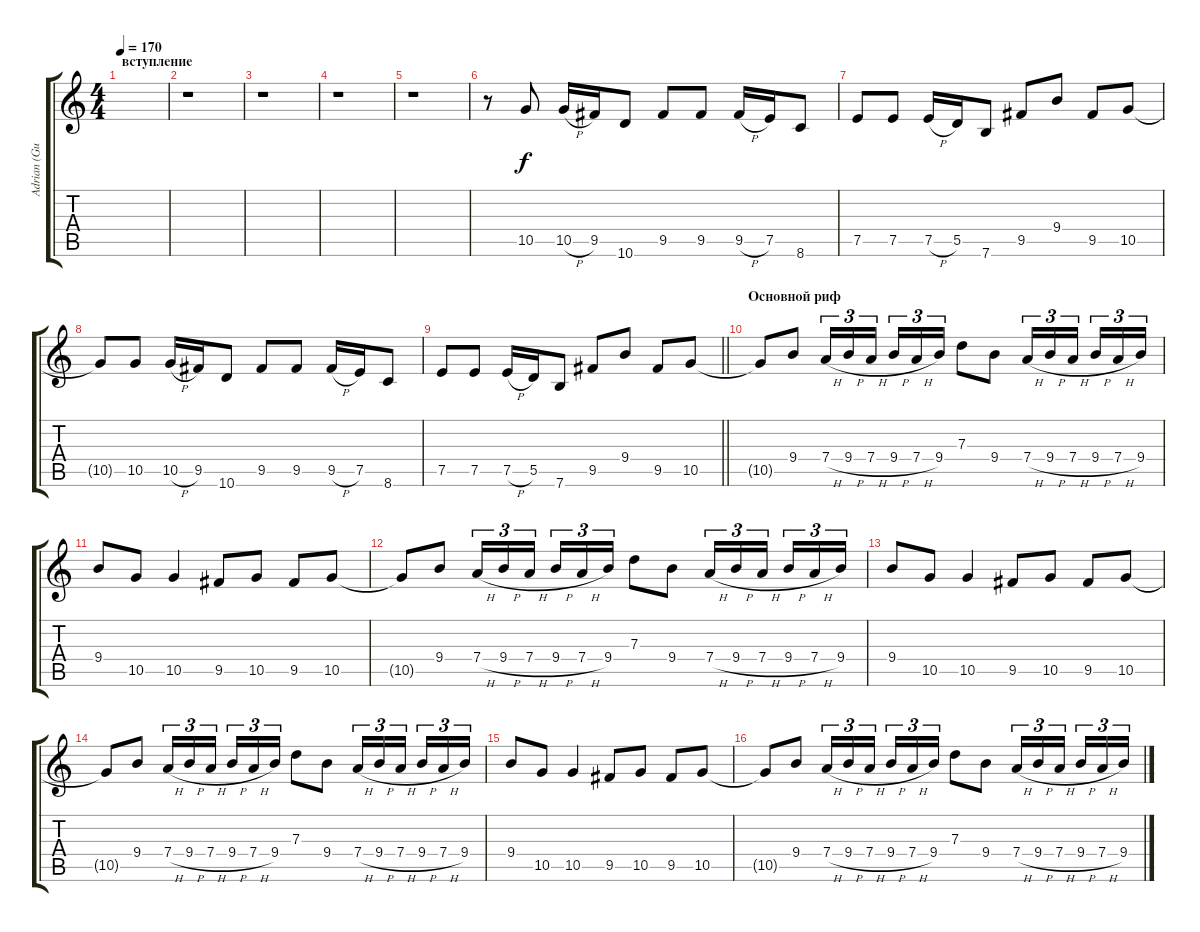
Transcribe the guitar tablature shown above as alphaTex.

\track ("Adrian (Guitar 2)" "Adrian (Gu") {instrument distortionguitar}
\staff {score tabs}
\tuning (E4 B3 G3 D3 A2 E2) {hide}
\ts (4 4)
\section ("" "вступление")
\tempo 170
\clef g2
\ks c
|
r.1 |
r.1 |
r.1 |
r.1 |
r.8 10.5.8 10.5{h}.16 9.5.16 10.6.8 9.5.8 9.5.8 9.5{h}.16 7.5.16 8.6.8 |
7.5.8 7.5.8 7.5{h}.16 5.5.16 7.6.8 9.5.8 9.4.8 9.5.8 10.5.8 |
10.5{t}.8 10.5.8 10.5{h}.16 9.5.16 10.6.8 9.5.8 9.5.8 9.5{h}.16 7.5.16 8.6.8 |
\barLineRight lightlight
7.5.8 7.5.8 7.5{h}.16 5.5.16 7.6.8 9.5.8 9.4.8 9.5.8 10.5.8 |
\section ("" "Основной риф")
10.5{t}.8 9.4.8 7.4{h}.16{tu (3 2)} 9.4{h}.16{tu (3 2)} 7.4{h}.16{tu (3 2) beam splitsecondary} 9.4{h}.16{tu (3 2)} 7.4{h}.16{tu (3 2)} 9.4.16{tu (3 2)} 7.3.8 9.4.8 7.4{h}.16{tu (3 2)} 9.4{h}.16{tu (3 2)} 7.4{h}.16{tu (3 2) beam splitsecondary} 9.4{h}.16{tu (3 2)} 7.4{h}.16{tu (3 2)} 9.4.16{tu (3 2)} |
9.4.8 10.5.8 10.5.4 9.5.8 10.5.8 9.5.8 10.5.8 |
10.5{t}.8 9.4.8 7.4{h}.16{tu (3 2)} 9.4{h}.16{tu (3 2)} 7.4{h}.16{tu (3 2) beam splitsecondary} 9.4{h}.16{tu (3 2)} 7.4{h}.16{tu (3 2)} 9.4.16{tu (3 2)} 7.3.8 9.4.8 7.4{h}.16{tu (3 2)} 9.4{h}.16{tu (3 2)} 7.4{h}.16{tu (3 2) beam splitsecondary} 9.4{h}.16{tu (3 2)} 7.4{h}.16{tu (3 2)} 9.4.16{tu (3 2)} |
9.4.8 10.5.8 10.5.4 9.5.8 10.5.8 9.5.8 10.5.8 |
10.5{t}.8 9.4.8 7.4{h}.16{tu (3 2)} 9.4{h}.16{tu (3 2)} 7.4{h}.16{tu (3 2) beam splitsecondary} 9.4{h}.16{tu (3 2)} 7.4{h}.16{tu (3 2)} 9.4.16{tu (3 2)} 7.3.8 9.4.8 7.4{h}.16{tu (3 2)} 9.4{h}.16{tu (3 2)} 7.4{h}.16{tu (3 2) beam splitsecondary} 9.4{h}.16{tu (3 2)} 7.4{h}.16{tu (3 2)} 9.4.16{tu (3 2)} |
9.4.8 10.5.8 10.5.4 9.5.8 10.5.8 9.5.8 10.5.8 |
10.5{t}.8 9.4.8 7.4{h}.16{tu (3 2)} 9.4{h}.16{tu (3 2)} 7.4{h}.16{tu (3 2) beam splitsecondary} 9.4{h}.16{tu (3 2)} 7.4{h}.16{tu (3 2)} 9.4.16{tu (3 2)} 7.3.8 9.4.8 7.4{h}.16{tu (3 2)} 9.4{h}.16{tu (3 2)} 7.4{h}.16{tu (3 2) beam splitsecondary} 9.4{h}.16{tu (3 2)} 7.4{h}.16{tu (3 2)} 9.4.16{tu (3 2)}
